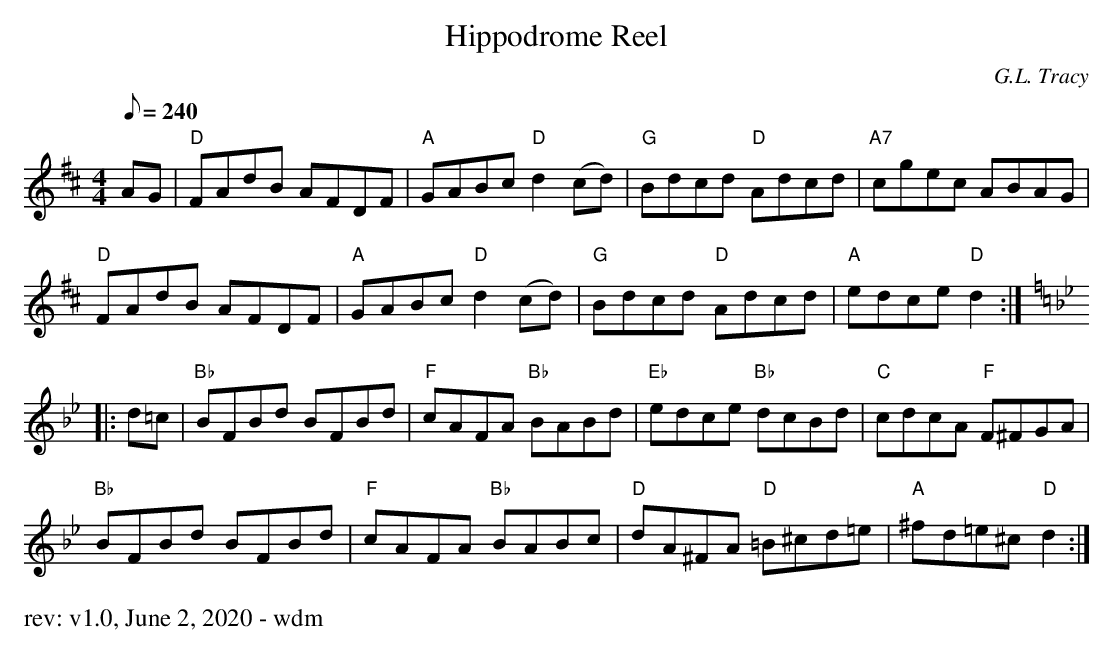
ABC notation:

X:1
T:Hippodrome Reel
C:G.L. Tracy
L:1/8
M:4/4
Q:240
K:D
AG | \
"D"FAdB AFDF | "A"GABc "D"d2 (cd) | "G"Bdcd "D"Adcd | "A7"cgec ABAG |
"D"FAdB AFDF | "A"GABc "D"d2 (cd) | "G"Bdcd "D"Adcd | "A"edce "D"d2 :||:
K:Bb
d=c | \
"Bb"BFBd BFBd | "F"cAFA "Bb"BABd | "Eb"edce "Bb"dcBd | "C"cdcA "F"F^FGA |
"Bb"BFBd BFBd | "F"cAFA "Bb"BABc | "D"dA^FA "D"=B^cd=e | "A"^fd=e^c "D"d2 :|
